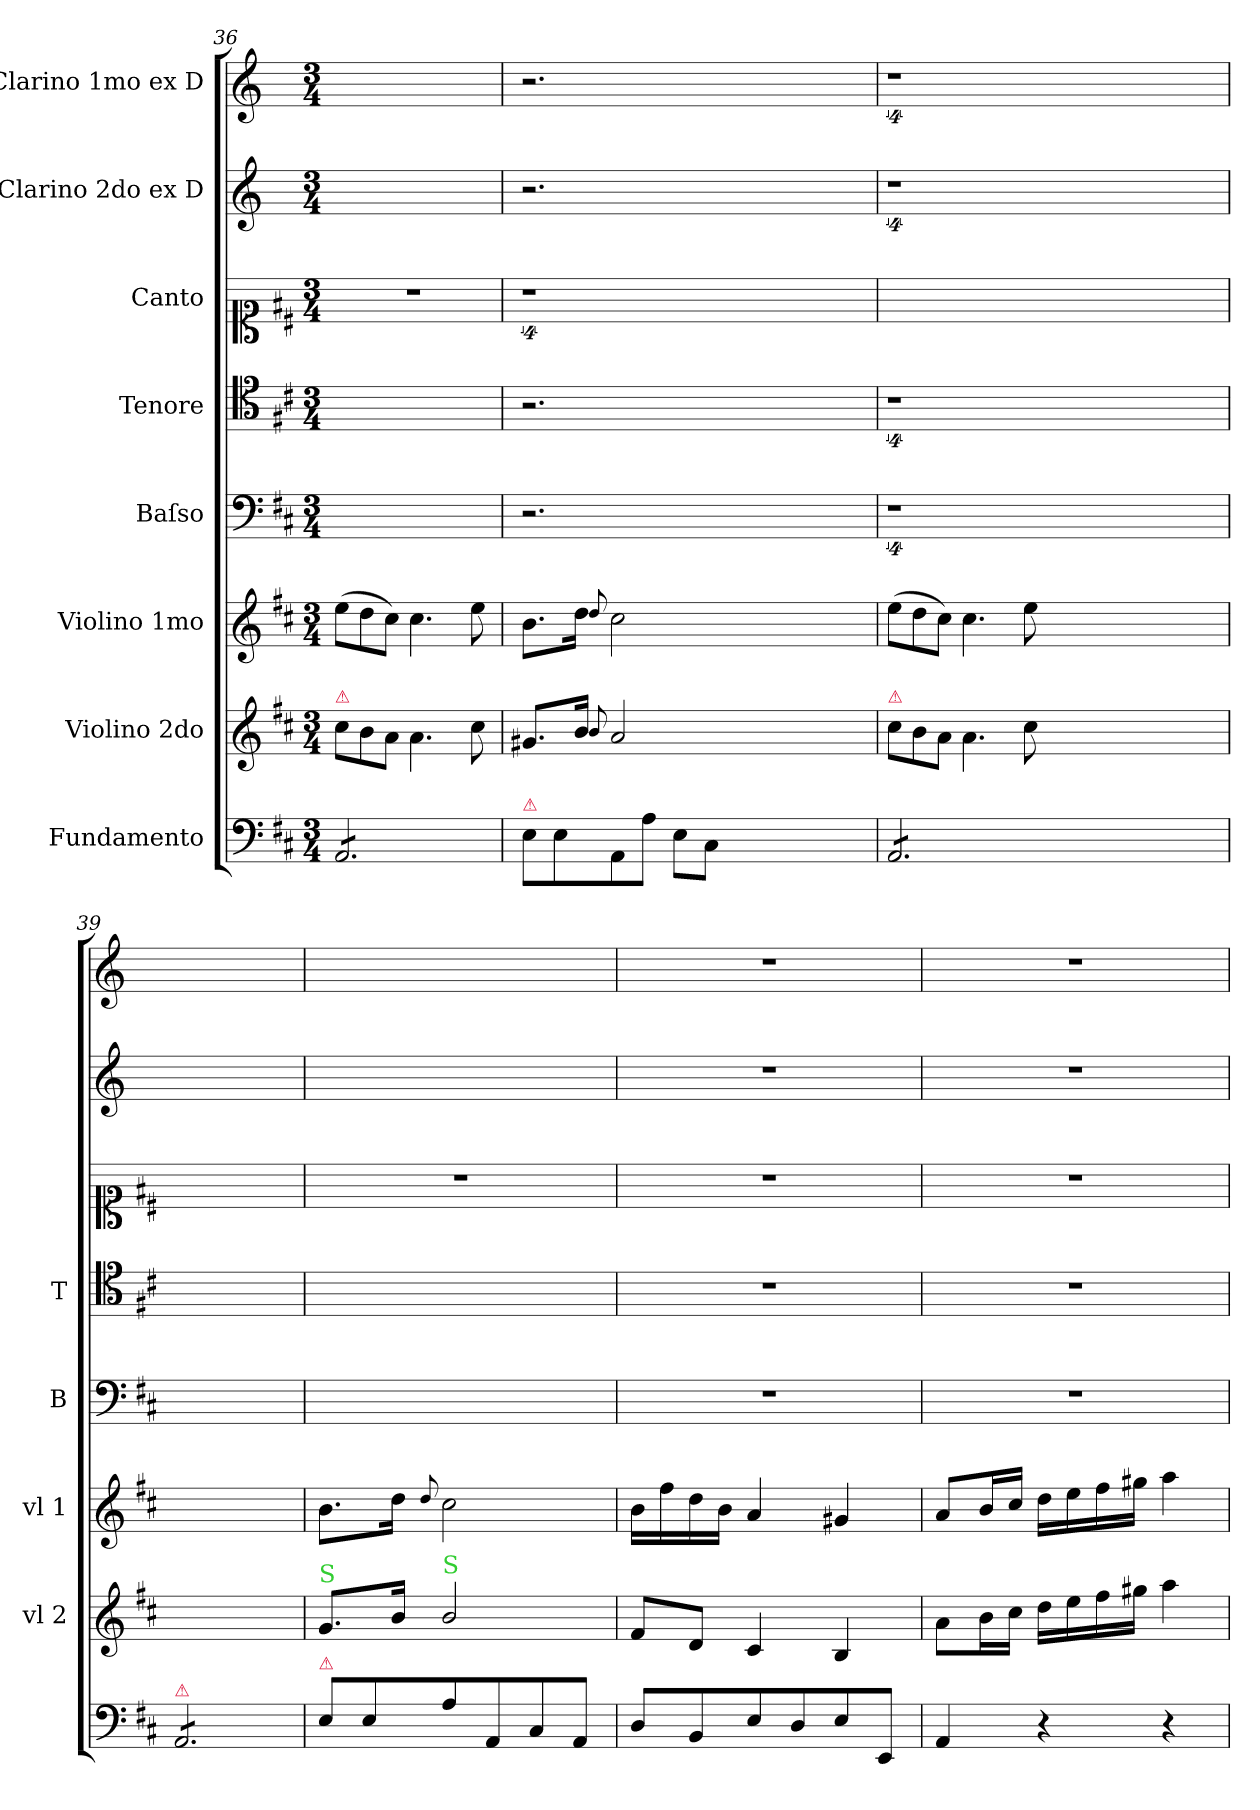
**kern	**kern	**kern	**kern	**kern	**kern	**kern	**kern
*part8	*part7	*part6	*part5	*part4	*part3	*part2	*part1
*staff8	*staff7	*staff6	*staff5	*staff4	*staff3	*staff2	*staff1
*I"Fundamento	*I"Violino 2do	*I"Violino 1mo	*I"Baſso	*I"Tenore	*I"Canto	*I"Clarino 2do ex D	*I"Clarino 1mo ex D
*	*I'vl 2	*I'vl 1	*I'B	*I'T	*	*	*
*clefF4	*clefG2	*clefG2	*clefF4	*clefC4	*clefC1	*clefG2	*clefG2
*	*	*	*	*	*	*ITrd-1c-2	*ITrd-1c-2
*k[f#c#]	*k[f#c#]	*k[f#c#]	*k[f#c#]	*k[f#c#]	*k[f#c#]	*k[f#c#]	*k[f#c#]
*D:	*D:	*D:	*D:	*D:	*D:	*D:	*D:
*M3/4	*M3/4	*M3/4	*M3/4	*M3/4	*M3/4	*M3/4	*M3/4
*	*Xtuplet	*Xtuplet	*	*	*	*	*
=36	=36	=36	=36	=36	=36	=36	=36
!	!LO:TX:a:color=crimson:t=⚠	!	!	!	!	!	!
*tremolo	*	*	*	*	*	*	*
8AA/L	12cc#\L	(12ee\L	2.ryy	2.ryy	2.r	2.ryy	2.ryy
.	12b\	12dd\	.	.	.	.	.
8AA/	.	.	.	.	.	.	.
.	12a\J	12cc#\J)	.	.	.	.	.
8AA/	4.a\	4.cc#\	.	.	.	.	.
8AA/	.	.	.	.	.	.	.
8AA/	.	.	.	.	.	.	.
8AA/J	8cc#\	8ee\	.	.	.	.	.
*Xtremolo	*	*	*	*	*	*	*
=37	=37	=37	=37	=37	=37	=37	=37
!LO:TX:a:color=crimson:t=⚠	!	!	!	!	!	!	!
8E\L	8.g#X/L	8.b\L	2.r	2.r	4%9r	2.r	2.r
8E\	.	.	.	.	.	.	.
.	16b/Jk	16dd\Jk	.	.	.	.	.
.	8qqb/	8qqdd/	.	.	.	.	.
8AA/	2a/	2cc#\	.	.	.	.	.
8A\J	.	.	.	.	.	.	.
8E\L	.	.	.	.	.	.	.
8C#\J	.	.	.	.	.	.	.
1.ryy	1.ryy	1.ryy	1.ryy	1.ryy	.	1.ryy	1.ryy
=38	=38	=38	=38	=38	=38	=38	=38
!	!LO:TX:a:color=crimson:t=⚠	!	!	!	!	!	!
*tremolo	*	*	*	*	*	*	*
8AA/L	12cc#\L	(12ee\L	4%9r	4%9r	0ryy	4%9r	4%9r
.	12b\	12dd\	.	.	.	.	.
8AA/	.	.	.	.	.	.	.
.	12a\J	12cc#\J)	.	.	.	.	.
8AA/	4.a\	4.cc#\	.	.	.	.	.
8AA/	.	.	.	.	.	.	.
8AA/	.	.	.	.	.	.	.
8AA/J	8cc#\	8ee\	.	.	.	.	.
1.ryy	1.ryy	1.ryy	.	.	.	.	.
.	.	.	.	.	4ryy	.	.
=39	=39	=39	=39	=39	=39	=39	=39
!LO:TX:a:color=crimson:t=⚠	!	!	!	!	!	!	!
8AA/L	2.ryy	2.ryy	2.ryy	2.ryy	2.ryy	2.ryy	2.ryy
8AA/	.	.	.	.	.	.	.
8AA/	.	.	.	.	.	.	.
8AA/	.	.	.	.	.	.	.
8AA/	.	.	.	.	.	.	.
8AA/J	.	.	.	.	.	.	.
*Xtremolo	*	*	*	*	*	*	*
=40	=40	=40	=40	=40	=40	=40	=40
!	!LO:TX:a:color=limegreen:t=S	!	!	!	!	!	!
!LO:TX:a:color=crimson:t=⚠	!	!	!	!	!	!	!
8E\L	8.g/L	8.b\L	2.ryy	2.ryy	2.r	2.ryy	2.ryy
8E\	.	.	.	.	.	.	.
.	16b/Jk	16dd\Jk	.	.	.	.	.
.	.	8qqdd/	.	.	.	.	.
!	!LO:TX:a:color=limegreen:t=S	!	!	!	!	!	!
8A\	2b/	2cc#\	.	.	.	.	.
8AA/	.	.	.	.	.	.	.
8C#/	.	.	.	.	.	.	.
8AA/J	.	.	.	.	.	.	.
=41	=41	=41	=41	=41	=41	=41	=41
8D/L	8f#/L	16b\LL	2.r	2.r	2.r	2.r	2.r
.	.	16ff#\	.	.	.	.	.
8BB/	8d/J	16dd\	.	.	.	.	.
.	.	16b\JJ	.	.	.	.	.
8E/	4c#/	4a/	.	.	.	.	.
8D/	.	.	.	.	.	.	.
8E/	4B/	4g#X/	.	.	.	.	.
8EE/J	.	.	.	.	.	.	.
=42	=42	=42	=42	=42	=42	=42	=42
4AA/	8a\L	8a/L	2.r	2.r	2.r	2.r	2.r
.	16b\L	16b/L	.	.	.	.	.
.	16cc#\JJ	16cc#/JJ	.	.	.	.	.
4r	16dd\LL	16dd\LL	.	.	.	.	.
.	16ee\	16ee\	.	.	.	.	.
.	16ff#\	16ff#\	.	.	.	.	.
.	16gg#X\JJ	16gg#X\JJ	.	.	.	.	.
4r	4aa\	4aa\	.	.	.	.	.
=	=	=	=	=	=	=	=
*-	*-	*-	*-	*-	*-	*-	*-
